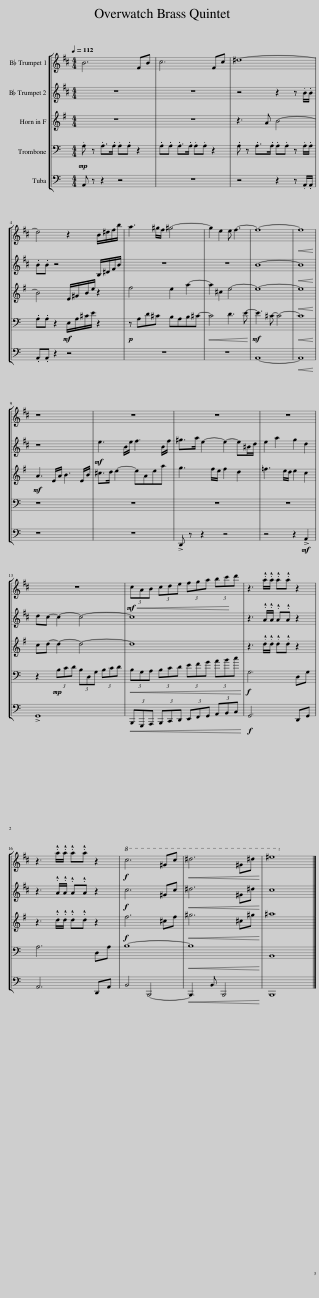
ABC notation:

X:1
%%score [ 1 2 3 4 5 ]
L:1/8
Q:1/4=112
M:4/4
I:linebreak $
K:C
V:1 treble transpose=-2
V:2 treble transpose=-2
V:3 treble transpose=-7
V:4 bass
V:5 bass
V:1
[K:D] B6 FB | c6 Fc | ^d8- |$ d4 z2 B/^d/f/b/ | a3 ^g/f/ ^g4- | %5
 g2 e2 e f3- | f8- |!<(! f8!<)! |$ z8 | z8 | %10
 z8 | z8 |$ z8 |!mf!!<(! (3cAB (3cde (3fga (3bc'd'!<)! | z3 .a/.a/ .a.a z2 |$ %15
 z3 .a/.a/ .a.a z2 |!f!!8va(! c'6 ^gc' |!<(! ^d'6 ^g^d'!<)! | ^e'8!8va)! |] %19
V:2
[K:D] z8 | z8 | z4 z2 z .B/.B/ |$ .B.B z4 B,/^D/F/B/ | z8 | %5
 z8 | B8- |!<(! B8!<)! |$ z8 |!mf! e3 B/e/ f3 B/f/ | %10
 ^g>a e2- e2- e^B/d/ | e2 a2 g2 d2 |$ dc- c2- c4- | c8 | z3 .A/.A/ .A.A z2 |$ %15
 z3 .A/.A/ .A.A z2 |!f! c6 ^Gc |!<(! ^d6 ^G^d!<)! | c8 |] %19
V:3
[K:G] z8 | z8 | z3 A B4- |$ B4 E/^G/B/e/ z2 | f4 e2 a2- | %5
 a2 ^c2 e4- | e8- |!<(! e8!<)! |$!mf! A3 E/A/ B3 E/B/ | ^c>d e2- eAea | %10
 g3 f/e/ f2 d2 | =f3 e/d/ e2 c2 |$ cd- d2- d4- | d8 | z3 .d/.d/ .d.d z2 |$ %15
 z3 .d/.d/ .d.d z2 |!f! f6 ^cf |!<(! ^g6 ^c^g!<)! | ^a8 |] %19
V:4
!mp! .A, z .A,>.A, .A,.A, z2 | .A,.A, .A,>.A, .A,.A, z2 | .A, z .A,>.A, .A,.A, z .A,/.A,/ |$ .A,.A, z2!mf! E,/A,/^C/E/ z2 |!p! z A,D^C B,A,B,^C- | %5
!<(! C4 D3 E-!<)! |!mf! E3 ^C- C4- |!<(! C8!<)! |$ z8 | z8 | %10
 z8 | z8 |$ z2!mp! (3B,CD (3B,D,G, (3B,CD |!<(! (3B,G,A, (3B,CD (3EFG (3ABc!<)! |!f! G,6 D,G, |$ %15
 A,6 D,A, | B,8- |!<(! B,8!<)! | B,,8 |] %19
V:5
 A,, z z2 z4 | z8 | z4 z2 z .A,,/.A,,/ |$ .A,,.A,, z2 z4 | z8 | %5
 z8 | A,,8- |!<(! A,,8!<)! |$ z8 | z8 | %10
 !>!D,, z z2 z4 | z4 z2!mf! !>!A,,2 |$ !>!G,,8 |!<(! (3B,,,G,,,A,,, (3B,,,C,,D,, (3E,,F,,G,, (3A,,B,,C,!<)! |!f! G,,6 D,,G,, |$ %15
 A,,6 D,,A,, | B,,4 B,,,4- |!<(! B,,,3 B,, B,,,4!<)! | B,,,8 |] %19
